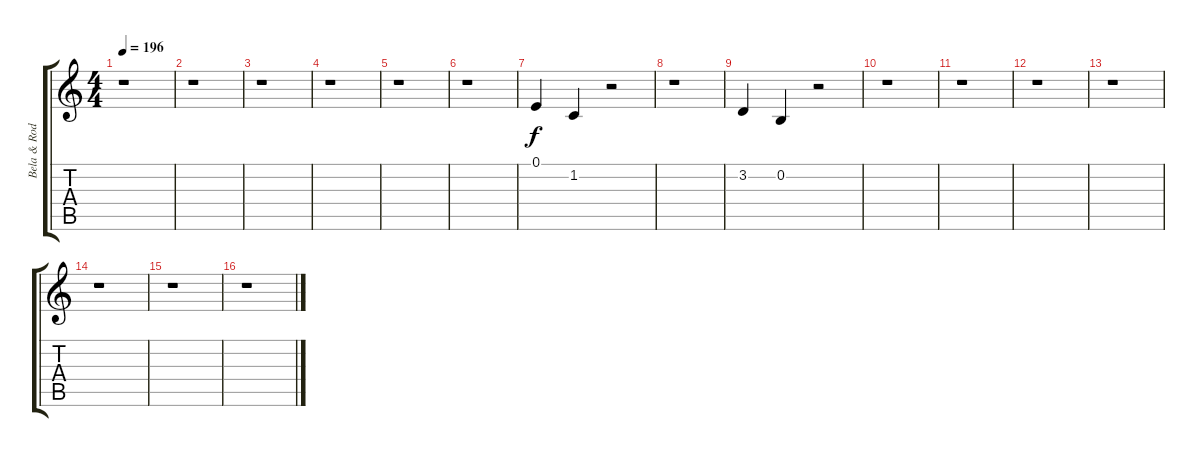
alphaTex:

\track ("Bela & Rod - Gesang" "Bela & Rod") {instrument altosax}
\staff {score tabs}
\tuning (E4 B3 G3 D3 A2 E2) {hide}
\ts (4 4)
\tempo 196
\clef g2
\ks c
r.1{dy f} |
r.1 |
r.1 |
r.1 |
r.1 |
r.1 |
0.1.4 1.2.4 r.2 |
r.1 |
3.2.4 0.2.4 r.2 |
r.1 |
r.1 |
r.1 |
r.1 |
r.1 |
r.1 |
r.1
